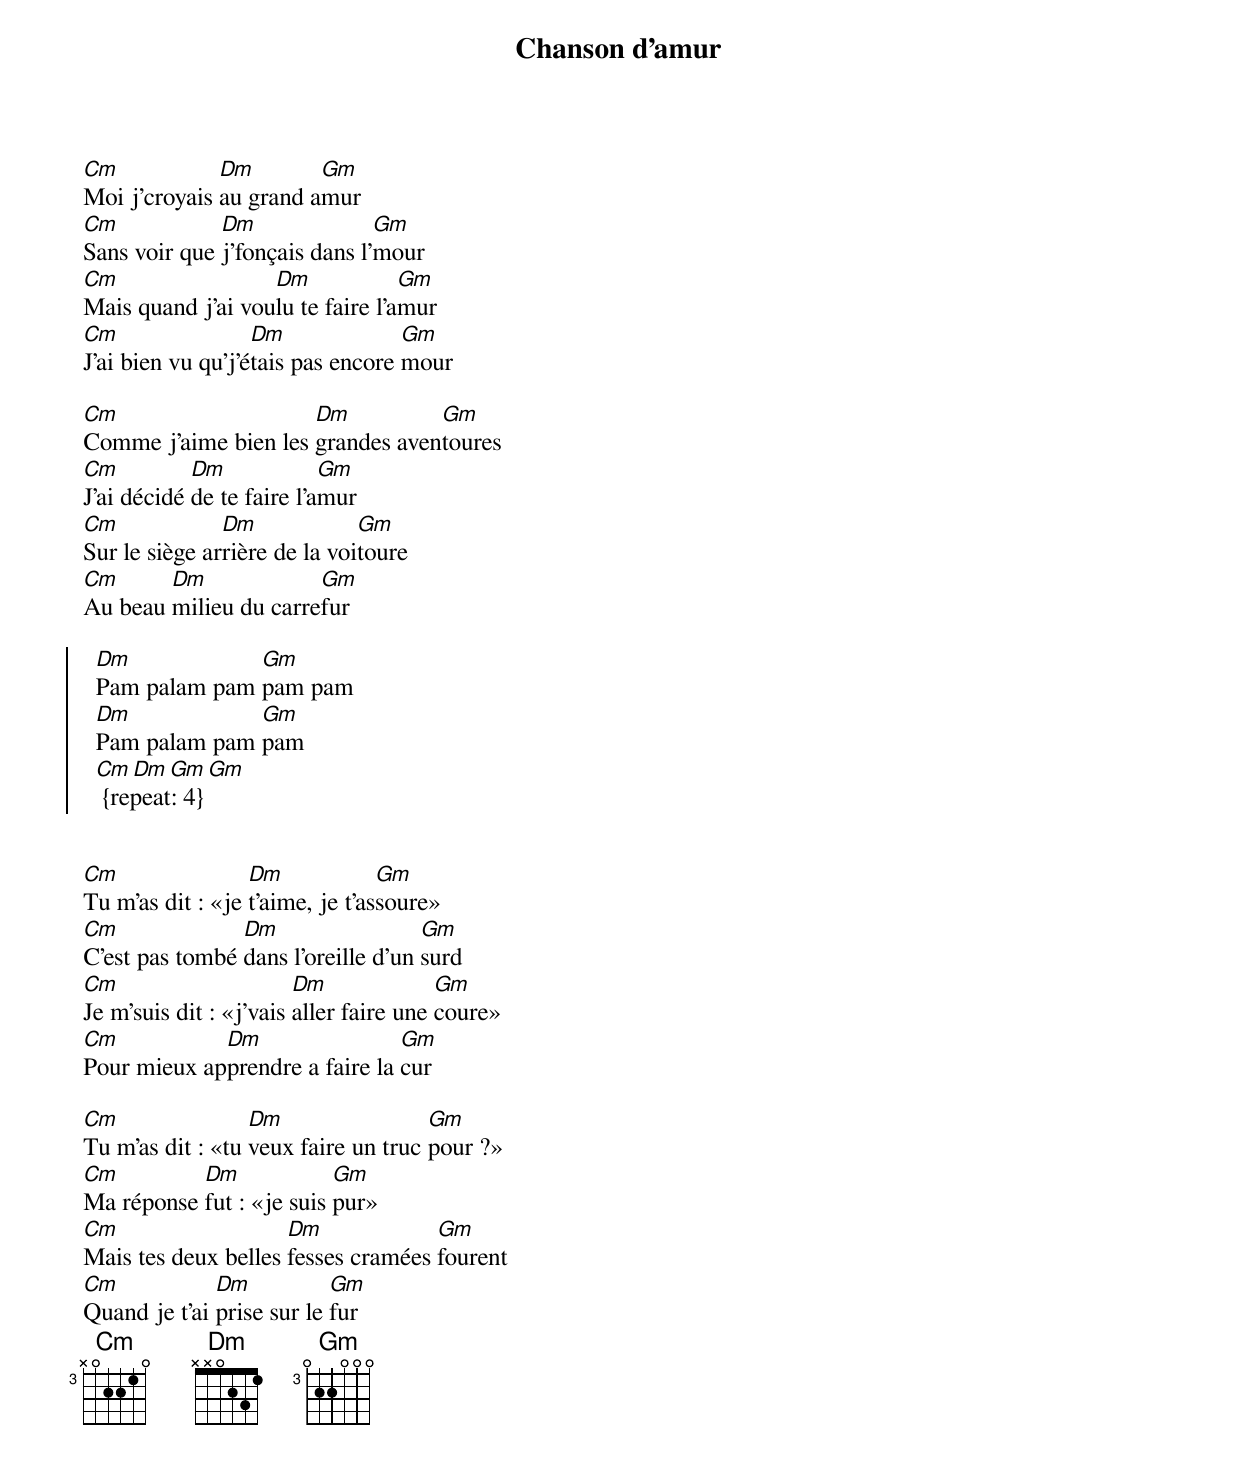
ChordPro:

{title: Chanson d'amur}
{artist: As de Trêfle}
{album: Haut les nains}
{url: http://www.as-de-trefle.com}
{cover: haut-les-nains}
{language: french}
{columns: 2}
{define: Cm base-fret 3 frets X 0 2 2 1 0}
{define: Dm frets X X 0 2 3 1}
{define: Gm base-fret 3 frets 0 2 2 0 0 0}
{define: Cm frets 0 3 3 3}
{define: Dm frets 2 2 1 0}
{define: Gm frets 0 2 3 1}

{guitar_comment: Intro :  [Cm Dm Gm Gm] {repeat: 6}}


[Cm]Moi j'croyais [Dm]au grand a[Gm]mur
[Cm]Sans voir que [Dm]j'fonçais dans l'[Gm]mour
[Cm]Mais quand j'ai vou[Dm]lu te faire l'a[Gm]mur
[Cm]J'ai bien vu qu'j'é[Dm]tais pas encore [Gm]mour

[Cm]Comme j'aime bien les [Dm]grandes aven[Gm]toures
[Cm]J'ai décidé [Dm]de te faire l'a[Gm]mur
[Cm]Sur le siège ar[Dm]rière de la voi[Gm]toure
[Cm]Au beau [Dm]milieu du carre[Gm]fur

{start_of_chorus}
  [Dm]Pam palam pam [Gm]pam pam
  [Dm]Pam palam pam [Gm]pam
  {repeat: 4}
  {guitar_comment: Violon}
  [Cm Dm Gm Gm] {repeat: 4}
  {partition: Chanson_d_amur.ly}
{end_of_chorus}


[Cm]Tu m'as dit : «je [Dm]t'aime, je t'as[Gm]soure»
[Cm]C'est pas tombé [Dm]dans l'oreille d'un [Gm]surd
[Cm]Je m'suis dit : «j'vais [Dm]aller faire une [Gm]coure»
[Cm]Pour mieux ap[Dm]prendre a faire la [Gm]cur

[Cm]Tu m'as dit : «tu [Dm]veux faire un truc [Gm]pour ?»
[Cm]Ma réponse [Dm]fut : «je suis [Gm]pur»
[Cm]Mais tes deux belles [Dm]fesses cramées [Gm]fourent
[Cm]Quand je t'ai [Dm]prise sur le [Gm]fur
